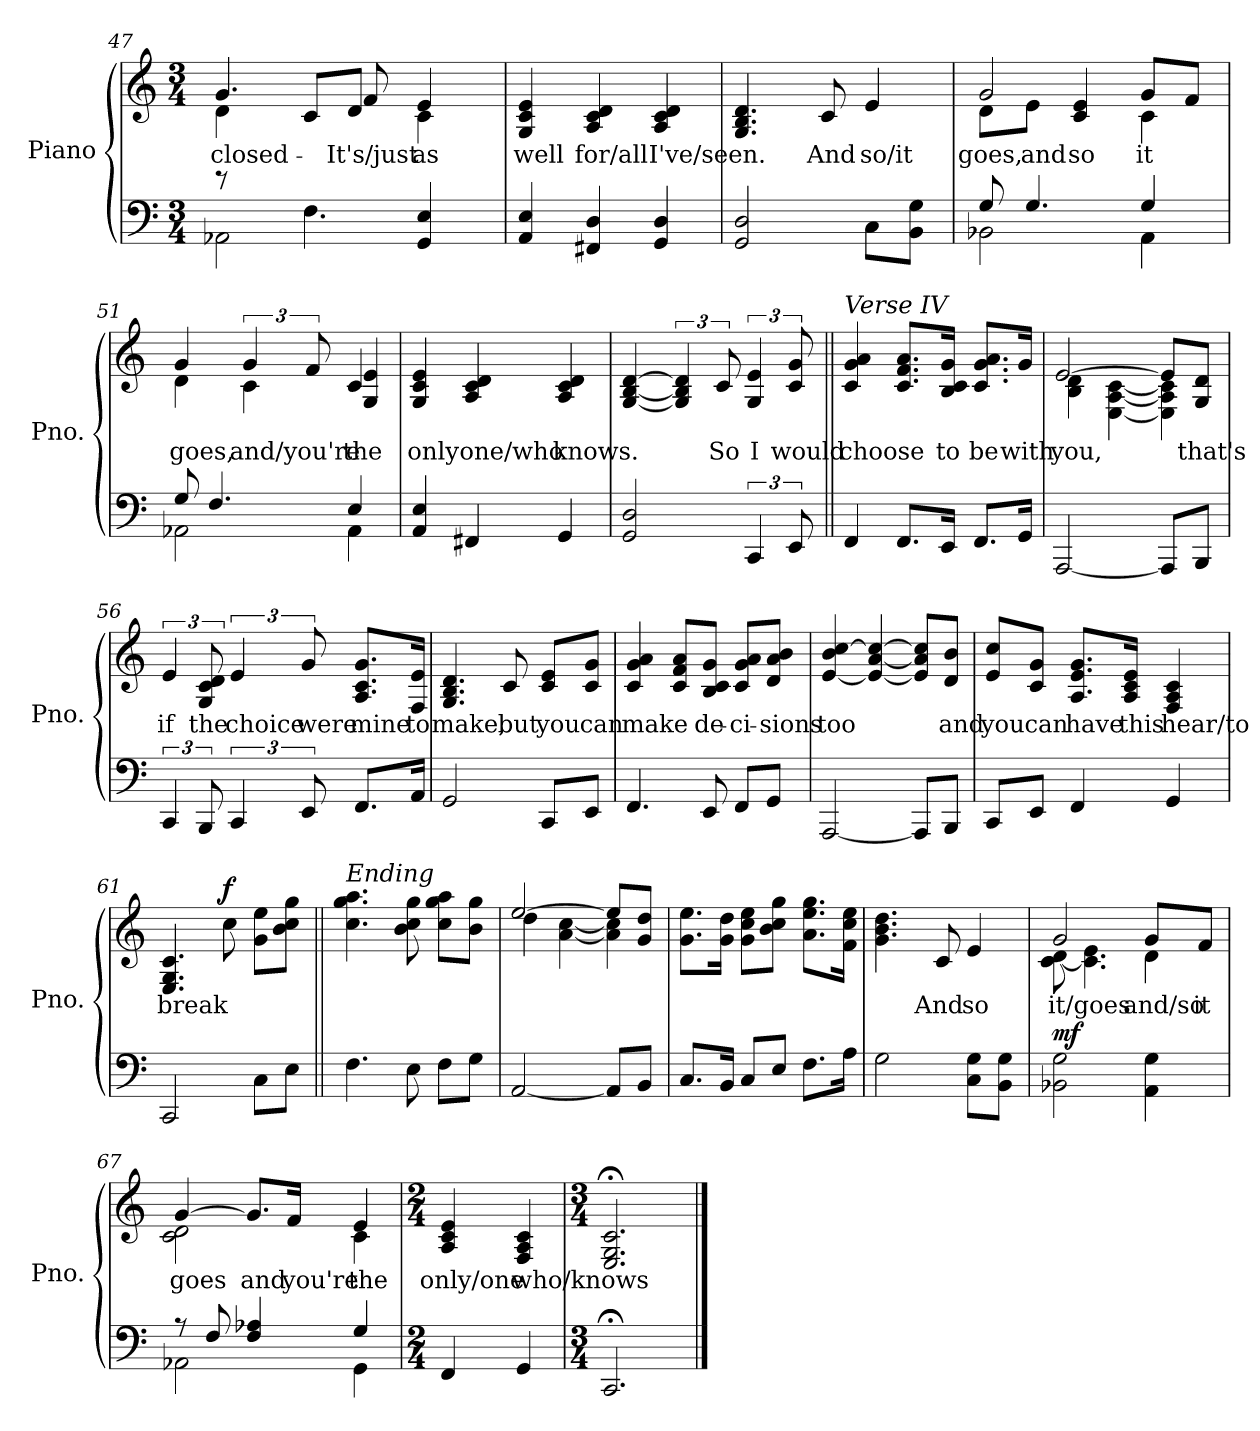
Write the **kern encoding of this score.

**kern	**kern	**text	**dynam
*part1	*part1	*part1	*part1
*staff2	*staff1	*staff1	*staff1/2
*I"Piano	*	*	*
*I'Pno.	*	*	*
!!LO:PB:g=z
*clefF4	*clefG2	*	*
*k[]	*k[]	*	*
*M3/4	*M3/4	*	*
=47	=47	=47	=47
*^	*	*	*
!	!	!	!LO:LY:b	!
*	*	*^	*	*
2AA-X\	8re	4d\	4.g/	closed-	.
.	8ryy	.	.	.	.
.	4.F\	8c/L	.	.	.
!	!	!	!	!LO:LY:b	!
.	.	8d/J	8f/	It's/just	.
!	!	!	!	!LO:LY:b	!
4GG/ 4E/	.	4e/	4c\	as	.
.	8ryy	.	.	.	.
*	*	*v	*v	*	*
=48	=48	=48	=48	=48
!	!	!	!LO:LY:b	!
*v	*v	*	*	*
4AA/ 4E/	4G/ 4c/ 4e/	well	.
!	!	!LO:LY:b	!
4FF#X/ 4D/	4A/ 4c/ 4d/	for/all	.
!	!	!LO:LY:b	!
4GG/ 4D/	4A/ 4c/ 4d/	I've/seen.	.
=49	=49	=49	=49
2GG/ 2D/	4.G/ 4.B/ 4.d/	.	.
!	!	!LO:LY:b	!
.	8c/	And	.
!	!	!LO:LY:b	!
8C\L	4e/	so/it	.
8BB\ 8G\J	.	.	.
=50	=50	=50	=50
*^	*	*	*
!	!	!	!LO:LY:b	!
*	*	*^	*	*
8G/	2BB-X\	8d\L	2g/	goes,	.
!	!	!	!	!LO:LY:b	!
4.G/	.	8e\J	.	and	.
!	!	!	!	!LO:LY:b	!
.	.	4c/ 4e/	.	so	.
!	!	!	!	!LO:LY:b	!
4G/	4AA\	4c\	8g/L	it	.
.	.	.	8f/J	.	.
!!LO:LB:g=z	!!
=51	=51	=51	=51	=51	=51
!	!	!	!	!LO:LY:b	!
8G/	2AA-X\	4d\	4g/	goes,	.
4.F/	.	.	.	.	.
!	!	!	!	!LO:LY:b	!
.	.	4c\	6g/	and/you're	.
.	.	.	12f/	.	.
!	!	!	!	!LO:LY:b	!
4E/	4AA-\	4c/	4G/ 4e/	the	.
=52	=52	=52	=52	=52	=52
!	!	!	!	!LO:LY:b	!
*v	*v	*	*	*	*
*	*v	*v	*	*
4AA/ 4E/	4G/ 4c/ 4e/	only	.
!	!	!LO:LY:b	!
4FF#X/	4A/ 4c/ 4d/	one/who	.
!	!	!LO:LY:b	!
4GG/	4A/ 4c/ 4d/	knows.	.
=53	=53	=53	=53
2GG/ 2D/	[4G/ [4B/ [4d/	.	.
.	6G/] 6B/] 6d/]	.	.
!	!	!LO:LY:b	!
.	12c/	So	.
!	!	!LO:LY:b	!
6CC/	6G/ 6e/	I	.
!	!	!LO:LY:b	!
12EE/	12c/ 12g/	would	.
!!LO:LB:g=z
=54||	=54||	=54||	=54||
!	!LO:TX:a:i:t=Verse IV	!	!
!	!	!LO:LY:b	!
4FF/	4c/ 4g/ 4a/	choose	.
8.FF/L	8.c/ 8.f/ 8.a/L	.	.
!	!	!LO:LY:b	!
16EE/Jk	16B/ 16c/ 16g/Jk	to	.
!	!	!LO:LY:b	!
8.FF/L	8.c/ 8.g/ 8.a/L	be	.
!	!	!LO:LY:b	!
16GG/Jk	16g/Jk	with	.
=55	=55	=55	=55
!	!	!LO:LY:b	!
*	*^	*	*
[2AAA/	[2e/	4B\ 4d\	you,	.
.	.	[4E\ [4A\ [4c\	.	.
8AAA/L]	8e/L]	4E\] 4A\] 4c\]	.	.
!	!	!	!LO:LY:b	!
8BBB/J	8G/ 8d/J	.	that's	.
*	*v	*v	*	*
=56	=56	=56	=56
!	!	!LO:LY:b	!
6CC/	6e/	if	.
!	!	!LO:LY:b	!
12BBB/	12G/ 12c/ 12d/	the	.
!	!	!LO:LY:b	!
6CC/	6e/	choice	.
!	!	!LO:LY:b	!
12EE/	12g/	were	.
!	!	!LO:LY:b	!
8.FF/L	8.A/ 8.c/ 8.g/L	mine	.
!	!	!LO:LY:b	!
16AA/Jk	16F/ 16e/Jk	to	.
!!LO:LB:g=z
=57	=57	=57	=57
!	!	!LO:LY:b	!
2GG/	4.G/ 4.B/ 4.d/	make,	.
!	!	!LO:LY:b	!
.	8c/	but	.
!	!	!LO:LY:b	!
8CC/L	8c/ 8e/L	you	.
!	!	!LO:LY:b	!
8EE/J	8c/ 8g/J	can	.
=58	=58	=58	=58
!	!	!LO:LY:b	!
4.FF/	4c/ 4g/ 4a/	make	.
.	8c/ 8f/ 8a/L	.	.
!	!	!LO:LY:b	!
8EE/	8B/ 8c/ 8g/J	-de-	.
!	!	!LO:LY:b	!
8FF/L	8c/ 8g/ 8a/L	-ci-	.
!	!	!LO:LY:b	!
8GG/J	8d/ 8a/ 8b/J	-sions	.
=59	=59	=59	=59
!	!	!LO:LY:b	!
[2AAA/	[4e/ 4b/ [4cc/	too	.
.	4e/_ [4a/ 4cc/_	.	.
8AAA/L]	8e/] 8a/] 8cc/]L	.	.
!	!	!LO:LY:b	!
8BBB/J	8d/ 8b/J	and	.
=60	=60	=60	=60
!	!	!LO:LY:b	!
8CC/L	8e/ 8cc/L	you	.
!	!	!LO:LY:b	!
8EE/J	8c/ 8g/J	can	.
!	!	!LO:LY:b	!
4FF/	8.A/ 8.e/ 8.g/L	have	.
!	!	!LO:LY:b	!
.	16A/ 16c/ 16e/Jk	this	.
!	!	!LO:LY:b	!
4GG/	4F/ 4A/ 4c/	hear/to	.
!!LO:PB:g=z
=61	=61	=61	=61
!	!	!LO:LY:b	!
2CC/	4.E/ 4.G/ 4.c/	break	.
!	!	!	!LO:DY:b
.	8cc\	.	f
8C\L	8g\ 8ee\L	.	.
8E\J	8b\ 8cc\ 8gg\J	.	.
=62||	=62||	=62||	=62||
!	!LO:TX:a:i:t=Ending	!	!
4.F\	4.cc\ 4.gg\ 4.aa\	.	.
8E\	8b\ 8cc\ 8gg\	.	.
8F\L	8cc\ 8gg\ 8aa\L	.	.
8G\J	8b\ 8gg\J	.	.
=63	=63	=63	=63
*	*^	*	*
[2AA/	[2ee/	4dd\	.	.
.	.	[4a\ [4cc\	.	.
8AA/L]	8ee/L]	4a\] 4cc\]	.	.
8BB/J	8g/ 8dd/J	.	.	.
*	*v	*v	*	*
=64	=64	=64	=64
8.C/L	8.g\ 8.ee\L	.	.
16BB/Jk	16g\ 16dd\Jk	.	.
8C/L	8g\ 8cc\ 8ee\L	.	.
8E/J	8b\ 8cc\ 8gg\J	.	.
8.F\L	8.a\ 8.ee\ 8.gg\L	.	.
16A\Jk	16f\ 16cc\ 16ee\Jk	.	.
=65	=65	=65	=65
2G\	4.g\ 4.b\ 4.dd\	.	.
!	!	!LO:LY:b	!
.	8c/	And	.
!	!	!LO:LY:b	!
8C\ 8G\L	4e/	so	.
8BB\ 8G\J	.	.	.
!!LO:LB:g=z
=66	=66	=66	=66
!	!	!LO:LY:b	!LO:DY:a=2
*	*^	*	*
2BB-X\ 2G\	2g/	[8c\ 8d\	it/goes	mf
.	.	4.c\] 4.e\	.	.
!	!	!	!LO:LY:b	!
4AA\ 4G\	8g/L	4d\	and/so	.
!	!	!	!LO:LY:b	!
.	8f/J	.	it	.
=67	=67	=67	=67	=67
*^	*	*	*	*
!	!	!	!	!LO:LY:b	!
8r	2AA-X\	[4g/	2c\ 2d\	goes	.
8F/	.	.	.	.	.
!	!	!	!	!LO:LY:b	!
4F/ 4A-X/	.	8.g/L]	.	and	.
!	!	!	!	!LO:LY:b	!
.	.	16f/Jk	.	you're	.
!	!	!	!	!LO:LY:b	!
4G/	4GG\	4e/	4c\	the	.
*v	*v	*	*	*	*
*	*v	*v	*	*
=68	=68	=68	=68
*M2/4	*M2/4	*	*
*^	*^	*	*
!	!	!	!	!LO:LY:b	!
*v	*v	*	*	*	*
*	*v	*v	*	*
4FF/	4A/ 4c/ 4e/	only/one	.
!	!	!LO:LY:b	!
4GG/	4F/ 4A/ 4c/	who/knows	.
=69	=69	=69	=69
*M3/4	*M3/4	*	*
2.CC;</	2.E/;< 2.G/;< 2.c/;<	.	.
==	==	==	==
*-	*-	*-	*-
